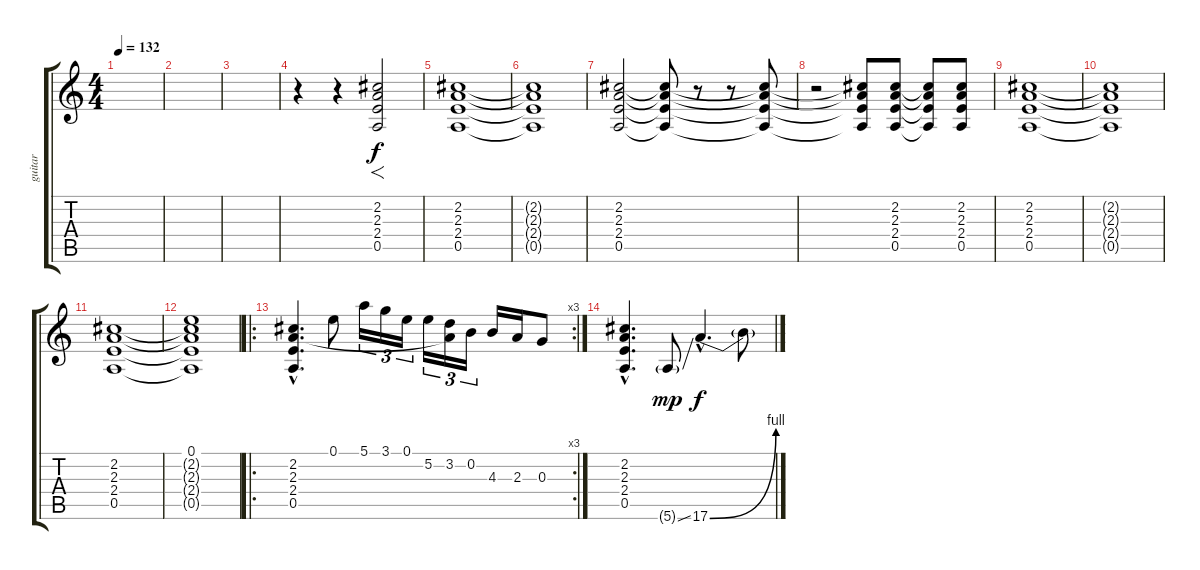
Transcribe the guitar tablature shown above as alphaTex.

\track ("guitar" "guitar") {instrument overdrivenguitar}
\staff {score tabs}
\tuning (E4 B3 G3 D3 A2 E2) {hide}
\ts (4 4)
\tempo 132
\clef g2
\ks c
|
|
|
r.4 r.4 (2.2 2.3 2.4 0.5).2{f} |
(2.2 2.3 2.4 0.5).1 |
(2.2{t} 2.3{t} 2.4{t} 0.5{t}).1 |
(2.2 2.3 2.4 0.5).2 (2.2{t} 2.3{t} 2.4{t} 0.5{t}).8 r.8 r.8 (2.2{t} 2.3{t} 2.4{t} 0.5{t}).8 |
r.2 (2.2{t} 2.3{t} 2.4{t} 0.5{t}).8 (2.2 2.3 2.4 0.5).8 (2.2{t} 2.3{t} 2.4{t} 0.5{t}).8 (2.2 2.3 2.4 0.5).8 |
(2.2 2.3 2.4 0.5).1 |
(2.2{t} 2.3{t} 2.4{t} 0.5{t}).1 |
(2.2 2.3 2.4 0.5).1 |
(0.1 2.2{t} 2.3{t} 2.4{t} 0.5{t}).1 |
\ro
\rc 3
(2.2{hac} 2.3{hac} 2.4{hac} 0.5{hac}).4{d} 0.1.8 5.1.16{tu (3 2)} 3.1.16{tu (3 2)} 0.1.16{tu (3 2)} 5.2.16{tu (3 2)} (3.2 2.3{t}).16{tu (3 2)} 0.2.16{tu (3 2)} 4.3.16 2.3.16 0.3.8 |
(2.2{hac} 2.3{hac} 2.4{hac} 0.5{hac}).4{d} 5.6{ss g}.8{dy mp} 17.6{be (bend 0 0 60 4) hac}.4{d dy f} 17.6{t}.8
